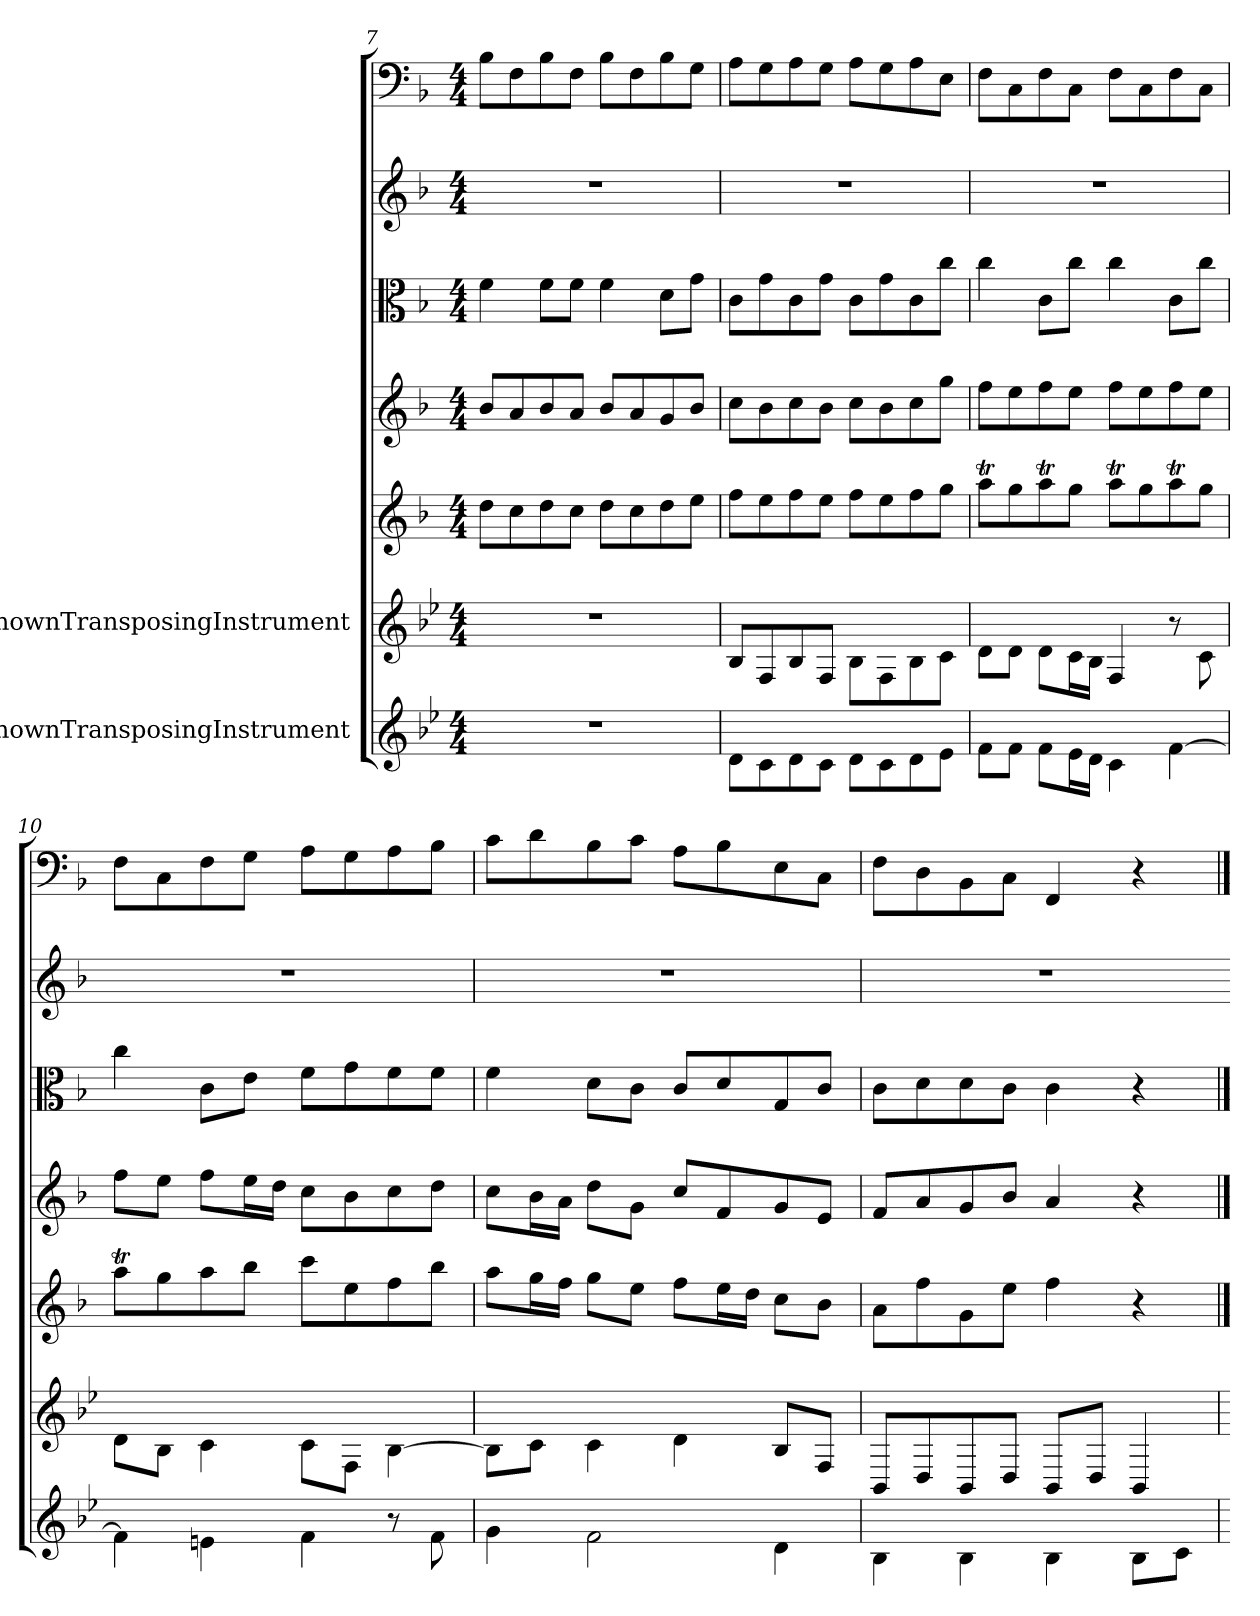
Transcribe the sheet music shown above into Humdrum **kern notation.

**kern	**kern	**kern	**kern	**kern	**kern	**kern
*part7	*part6	*part5	*part4	*part3	*part2	*part1
*staff7	*staff6	*staff5	*staff4	*staff3	*staff2	*staff1
*I"UnknownTransposingInstrument	*I"UnknownTransposingInstrument	*	*	*	*	*
*clefG2	*clefG2	*clefG2	*clefG2	*clefC3	*clefG2	*clefF4
*ITrd-4c-7	*ITrd-4c-7	*	*	*	*	*
*k[b-]	*k[b-]	*k[b-]	*k[b-]	*k[b-]	*k[b-]	*k[b-]
*M4/4	*M4/4	*M4/4	*M4/4	*M4/4	*M4/4	*M4/4
=7	=7	=7	=7	=7	=7	=7
1r	1r	8dd\L	8b-/L	4f\	1r	8B-\L
.	.	8cc\	8a/	.	.	8F\
.	.	8dd\	8b-/	8f\L	.	8B-\
.	.	8cc\J	8a/J	8f\J	.	8F\J
.	.	8dd\L	8b-/L	4f\	.	8B-\L
.	.	8cc\	8a/	.	.	8F\
.	.	8dd\	8g/	8d\L	.	8B-\
.	.	8ee\J	8b-/J	8g\J	.	8G\J
=8	=8	=8	=8	=8	=8	=8
8a\L	8f/L	8ff\L	8cc\L	8c\L	1r	8A\L
8g\	8c/	8ee\	8b-\	8g\	.	8G\
8a\	8f/	8ff\	8cc\	8c\	.	8A\
8g\J	8c/J	8ee\J	8b-\J	8g\J	.	8G\J
8a\L	8f\L	8ff\L	8cc\L	8c\L	.	8A\L
8g\	8c\	8ee\	8b-\	8g\	.	8G\
8a\	8f\	8ff\	8cc\	8c\	.	8A\
8b-\J	8g\J	8gg\J	8gg\J	8cc\J	.	8E\J
=9	=9	=9	=9	=9	=9	=9
8cc\L	8a\L	8aat\L	8ff\L	4cc\	1r	8F\L
8cc\J	8a\J	8gg\	8ee\	.	.	8C\
8cc\L	8a\L	8aat\	8ff\	8c\L	.	8F\
16b-\L	16g\L	8gg\J	8ee\J	8cc\J	.	8C\J
16a\JJ	16f\JJ	.	.	.	.	.
4g\	4c/	8aat\L	8ff\L	4cc\	.	8F\L
.	.	8gg\	8ee\	.	.	8C\
[4cc\	8r	8aat\	8ff\	8c\L	.	8F\
.	8g\	8gg\J	8ee\J	8cc\J	.	8C\J
=10	=10	=10	=10	=10	=10	=10
4cc\]	8a\L	8aat\L	8ff\L	4cc\	1r	8F\L
.	8f\J	8gg\	8ee\J	.	.	8C\
4bn\	4g\	8aa\	8ff\L	8c\L	.	8F\
.	.	8bb-\J	16ee\L	8e\J	.	8G\J
.	.	.	16dd\JJ	.	.	.
4cc\	8g\L	8ccc\L	8cc\L	8f\L	.	8A\L
.	8c\J	8ee\	8b-\	8g\	.	8G\
8r	[4f\	8ff\	8cc\	8f\	.	8A\
8cc\	.	8bb-\J	8dd\J	8f\J	.	8B-\J
=11	=11	=11	=11	=11	=11	=11
4dd\	8f\L]	8aa\L	8cc\L	4f\	1r	8c\L
.	8g\J	16gg\L	16b-\L	.	.	8d\
.	.	16ff\JJ	16a\JJ	.	.	.
2cc\	4g\	8gg\L	8dd\L	8d\L	.	8B-\
.	.	8ee\J	8g\J	8c\J	.	8c\J
.	4a\	8ff\L	8cc/L	8c/L	.	8A\L
.	.	16ee\L	8f/	8d/	.	8B-\
.	.	16dd\JJ	.	.	.	.
4a\	8f/L	8cc\L	8g/	8G/	.	8E\
.	8c/J	8b-\J	8e/J	8c/J	.	8C\J
=12	=12	=12	=12	=12	=12	=12
4f\	8F/L	8a\L	8f/L	8c\L	1r	8F\L
.	8A/	8ff\	8a/	8d\	.	8D\
4f\	8F/	8g\	8g/	8d\	.	8BB-\
.	8A/J	8ee\J	8b-/J	8c\J	.	8C\J
4f\	8F/L	4ff\	4a/	4c\	.	4FF/
.	8A/J	.	.	.	.	.
8f\L	4F/	4r	4r	4r	.	4r
8g\J	.	.	.	.	.	.
=	=	==	==	==	==	==
*-	*-	*-	*-	*-	*-	*-
